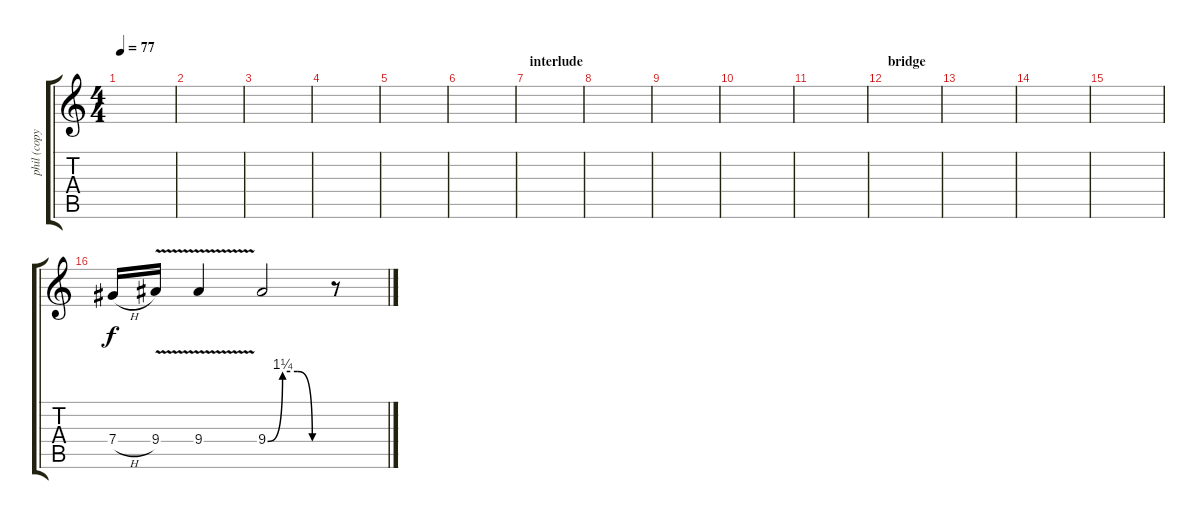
\track ("phil (copy ryan otherwise)" "phil (copy") {instrument overdrivenguitar}
\staff {score tabs}
\tuning (Eb4 Bb3 Gb3 Db3 Ab2 Eb2) {hide}
\ts (4 4)
\tempo 77
\clef g2
\ks c
|
|
|
|
|
|
\section ("" "interlude")
|
|
|
|
|
\section ("" "bridge")
|
|
|
|
7.4{h}.16 9.4{v}.16 9.4{v}.4 9.4{be (custom 0 0 15 5 30 5 45 0 60 0)}.2 r.8
